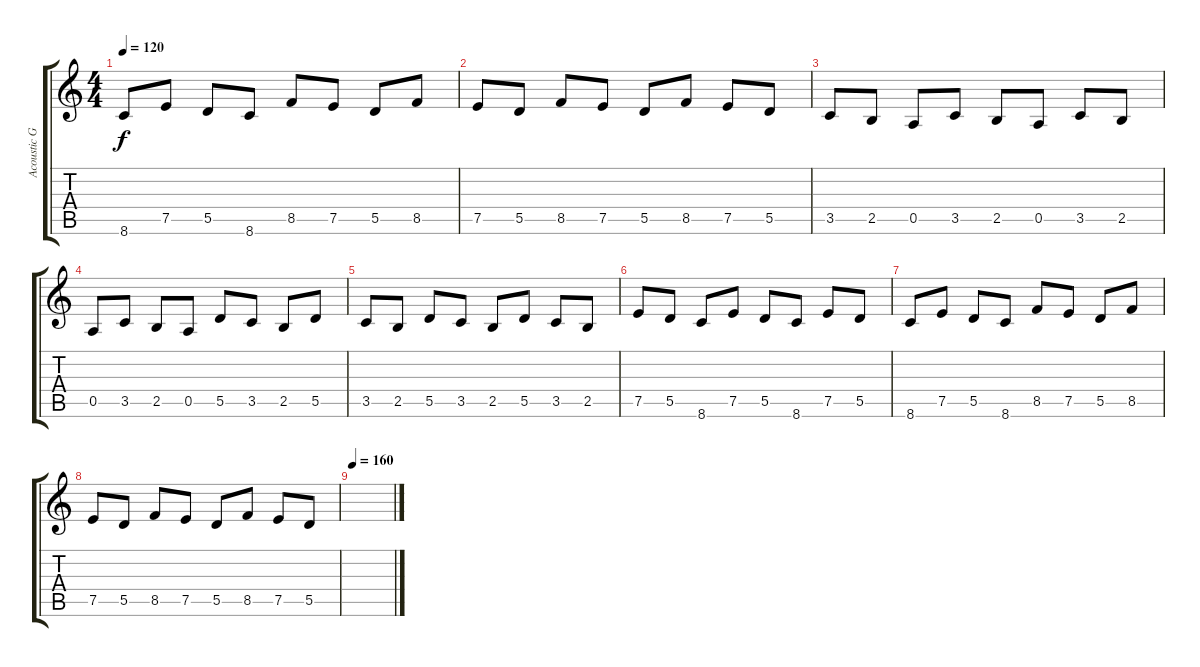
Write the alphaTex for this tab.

\track ("Acoustic Guitar I" "Acoustic G") {instrument acousticguitarsteel}
\staff {score tabs}
\tuning (E4 B3 G3 D3 A2 E2) {hide}
\ts (4 4)
\tempo 120
\clef g2
\ks c
8.6.8{dy f} 7.5.8 5.5.8 8.6.8 8.5.8 7.5.8 5.5.8 8.5.8 |
7.5.8 5.5.8 8.5.8 7.5.8 5.5.8 8.5.8 7.5.8 5.5.8 |
3.5.8 2.5.8 0.5.8 3.5.8 2.5.8 0.5.8 3.5.8 2.5.8 |
0.5.8 3.5.8 2.5.8 0.5.8 5.5.8 3.5.8 2.5.8 5.5.8 |
3.5.8 2.5.8 5.5.8 3.5.8 2.5.8 5.5.8 3.5.8 2.5.8 |
7.5.8 5.5.8 8.6.8 7.5.8 5.5.8 8.6.8 7.5.8 5.5.8 |
8.6.8 7.5.8 5.5.8 8.6.8 8.5.8 7.5.8 5.5.8 8.5.8 |
7.5.8 5.5.8 8.5.8 7.5.8 5.5.8 8.5.8 7.5.8 5.5.8 |
\tempo 160
